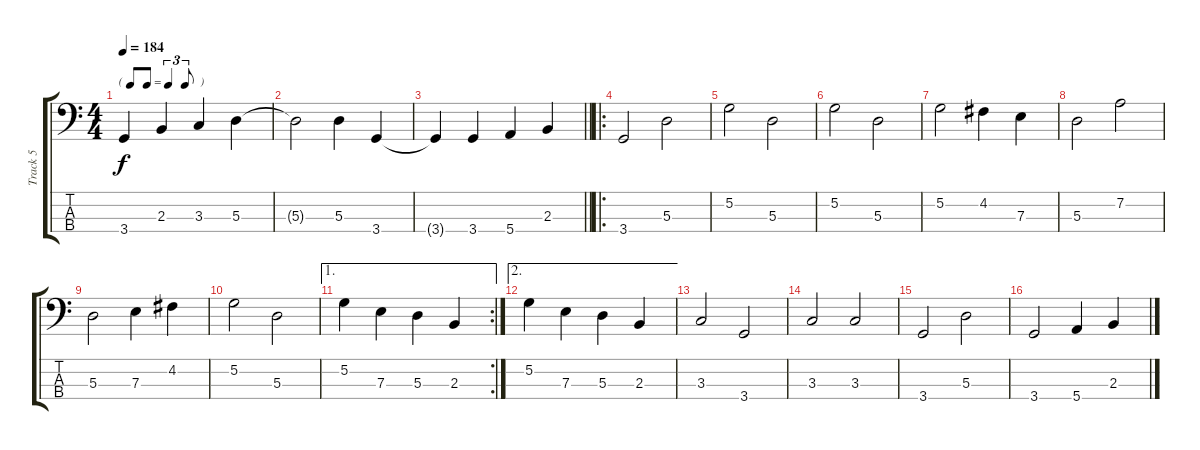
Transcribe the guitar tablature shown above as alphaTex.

\track ("Track 5" "Track 5") {instrument electricbassfinger}
\staff {score tabs}
\tuning (G2 D2 A1 E1) {hide}
\ts (4 4)
\tf triplet8th
\tempo 184
\clef f4
\ks c
3.4.4{dy f} 2.3.4 3.3.4 5.3.4 |
5.3{t}.2 5.3.4 3.4.4 |
\barLineRight lightlight
3.4{t}.4 3.4.4 5.4.4 2.3.4 |
\ro
3.4.2 5.3.2 |
5.2.2 5.3.2 |
5.2.2 5.3.2 |
5.2.2 4.2.4 7.3.4 |
5.3.2 7.2.2 |
5.3.2 7.3.4 4.2.4 |
5.2.2 5.3.2 |
\ae 1
\rc 2
5.2.4 7.3.4 5.3.4 2.3.4 |
\ae 2
5.2.4 7.3.4 5.3.4 2.3.4 |
3.3.2 3.4.2 |
3.3.2 3.3.2 |
3.4.2 5.3.2 |
3.4.2 5.4.4 2.3.4
